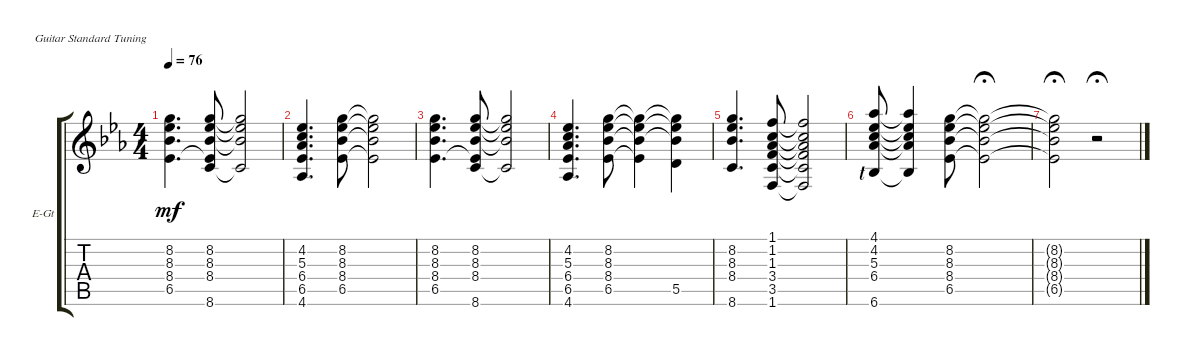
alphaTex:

\defaultSystemsLayout 4
\bracketExtendMode groupsimilarinstruments
\firstSystemTrackNameOrientation horizontal
\otherSystemsTrackNameOrientation horizontal
\track ("Guitar I (Clean)" "E-Gt") {instrument electricguitarclean}
\staff {score tabs}
\tuning (E4 B3 G3 D3 A2 E2)
\ts (4 4)
\tempo 76
\clef g2
\ks eb
(6.5 8.4 8.3 8.2).4{d dy mf} (8.6 8.4 8.3 8.2 6.5{t}).8 (8.2{t} 8.3{t} 8.4{t} 8.6{t}).2 |
(4.6 6.5 6.4 5.3 4.2).4{d} (6.5 8.4 8.3 8.2).8 (8.2{t} 8.3{t} 8.4{t} 6.5{t}).2 |
(6.5 8.4 8.3 8.2).4{d} (8.6 8.4 8.3 8.2 6.5{t}).8 (8.2{t} 8.3{t} 8.4{t} 8.6{t}).2 |
(4.6 6.5 6.4 5.3 4.2).4{d} (6.5 8.4 8.3 8.2).8 (8.2{t} 8.3{t} 8.4{t} 6.5{t}).4 (5.5 8.4{t} 8.3{t} 8.2{t}).4 |
(8.6 8.4 8.3 8.2).4{d} (1.6 3.5 3.4 1.3 1.2 1.1).8 (1.1{t} 1.2{t} 1.3{t} 3.4{t} 3.5{t} 1.6{t}).2 |
(6.6{lf 1} 6.4 5.3 4.2 4.1).8 (4.1{t} 4.2{t} 5.3{t} 6.4{t} 6.6{t}).4 (6.5 8.4 8.3 8.2).8 (8.2{t} 8.3{t} 8.4{t} 6.5{t}).2{fermata (medium 0.19)} |
(6.5{t} 8.4{t} 8.3{t} 8.2{t}).2{fermata (medium 0.36)} r.2{fermata (medium 0.36)}
